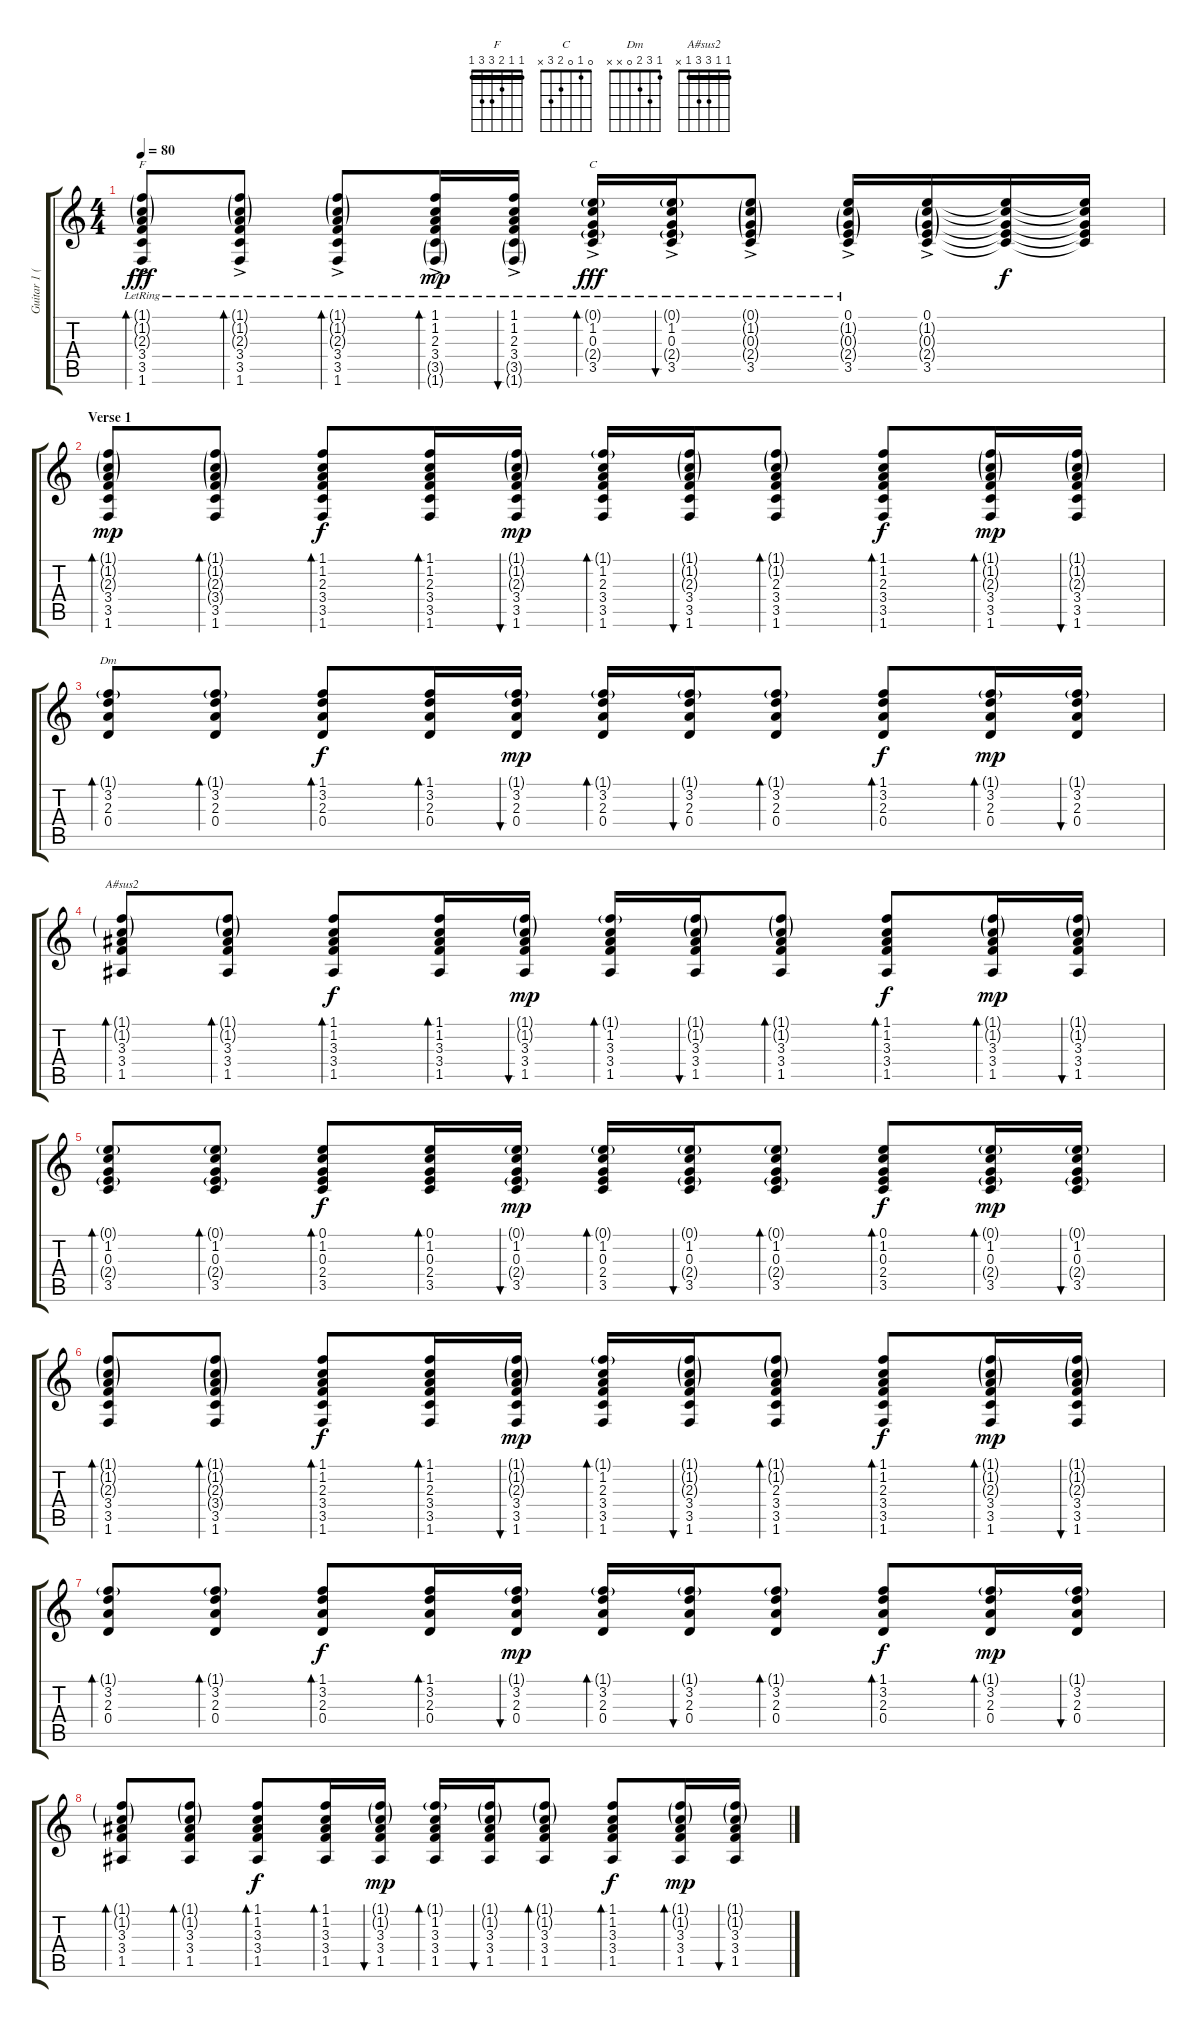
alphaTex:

\track ("Guitar 1 (Craig Wood)" "Guitar 1 (") {instrument acousticguitarnylon}
\staff {score tabs}
\tuning (E4 B3 G3 D3 A2 E2) {hide}
\chord ("F" 1 1 2 3 3 1) {barre 1}
\chord ("C" 0 1 0 2 3 x)
\chord ("Dm" 1 3 2 0 x x)
\chord ("A#sus2" 1 1 3 3 1 x) {barre 1}
\ts (4 4)
\tempo 80
\clef g2
\ks c
(1.1{g lr} 1.2{g lr} 2.3{g lr} 3.4 3.5{lr} 1.6{ac lr}).8{bd 30 ch "F" dy fff} (1.1{g lr} 1.2{g lr} 2.3{g lr} 3.4{lr} 3.5{lr} 1.6{ac lr}).8{bd 30} (1.1{g lr} 1.2{g lr} 2.3{g lr} 3.4{lr} 3.5{lr} 1.6{ac lr}).8{bd 30} (1.1{lr} 1.2{lr} 2.3{lr} 3.4{ac lr} 3.5{g lr} 1.6{g lr}).16{bd 30 dy mp} (1.1{lr} 1.2{lr} 2.3{lr} 3.4{ac lr} 3.5{g lr} 1.6{g lr}).16{bu 30} (0.1{g lr} 1.2{lr} 0.3{lr} 2.4{g lr} 3.5{ac lr}).16{bd 30 ch "C" dy fff} (0.1{g lr} 1.2{lr} 0.3{lr} 2.4{g lr} 3.5{ac lr}).16{bu 30} (0.1{g lr} 1.2{g lr} 0.3{g lr} 2.4{g lr} 3.5{ac lr}).8 (0.1{lr} 1.2{g lr} 0.3{g lr} 2.4{g lr} 3.5{ac lr}).16 (0.1 1.2{g} 0.3{g} 2.4{g} 3.5{ac}).16 (0.1{t} 1.2{t} 0.3{t} 2.4{t} 3.5{t}).16{dy f} (0.1{t} 1.2{t} 0.3{t} 2.4{t} 3.5{t}).16 |
\section ("" "Verse 1")
(1.1{g} 1.2{g} 2.3{g} 3.4 3.5 1.6).8{bd 30 dy mp volume 13} (1.1{g} 1.2{g} 2.3{g} 3.4{g} 3.5 1.6).8{bd 30} (1.1 1.2 2.3 3.4 3.5 1.6).8{bd 30 dy f} (1.1 1.2 2.3 3.4 3.5 1.6).16{bd 30} (1.1{g} 1.2{g} 2.3{g} 3.4 3.5 1.6).16{bu 30 dy mp} (1.1{g} 1.2 2.3 3.4 3.5 1.6).16{bd 30} (1.1{g} 1.2{g} 2.3{g} 3.4 3.5 1.6).16{bu 30} (1.1{g} 1.2{g} 2.3 3.4 3.5 1.6).8{bd 30} (1.1 1.2 2.3 3.4 3.5 1.6).8{bd 30 dy f} (1.1{g} 1.2{g} 2.3{g} 3.4 3.5 1.6).16{bd 30 dy mp} (1.1{g} 1.2{g} 2.3{g} 3.4 3.5 1.6).16{bu 30} |
(1.1{g} 3.2 2.3 0.4).8{bd 30 ch "Dm"} (1.1{g} 3.2 2.3 0.4).8{bd 30} (1.1 3.2 2.3 0.4).8{bd 30 dy f} (1.1 3.2 2.3 0.4).16{bd 30} (1.1{g} 3.2 2.3 0.4).16{bu 30 dy mp} (1.1{g} 3.2 2.3 0.4).16{bd 30} (1.1{g} 3.2 2.3 0.4).16{bu 30} (1.1{g} 3.2 2.3 0.4).8{bd 30} (1.1 3.2 2.3 0.4).8{bd 30 dy f} (1.1{g} 3.2 2.3 0.4).16{bd 30 dy mp} (1.1{g} 3.2 2.3 0.4).16{bu 30} |
(1.1{g} 1.2{g} 3.3 3.4 1.5).8{bd 30 ch "A#sus2"} (1.1{g} 1.2{g} 3.3 3.4 1.5).8{bd 30} (1.1 1.2 3.3 3.4 1.5).8{bd 30 dy f} (1.1 1.2 3.3 3.4 1.5).16{bd 30} (1.1{g} 1.2{g} 3.3 3.4 1.5).16{bu 30 dy mp} (1.1{g} 1.2 3.3 3.4 1.5).16{bd 30} (1.1{g} 1.2{g} 3.3 3.4 1.5).16{bu 30} (1.1{g} 1.2{g} 3.3 3.4 1.5).8{bd 30} (1.1 1.2 3.3 3.4 1.5).8{bd 30 dy f} (1.1{g} 1.2{g} 3.3 3.4 1.5).16{bd 30 dy mp} (1.1{g} 1.2{g} 3.3 3.4 1.5).16{bu 30} |
(0.1{g} 1.2 0.3 2.4{g} 3.5).8{bd 30} (0.1{g} 1.2 0.3 2.4{g} 3.5).8{bd 30} (0.1 1.2 0.3 2.4 3.5).8{bd 30 dy f} (0.1 1.2 0.3 2.4 3.5).16{bd 30} (0.1{g} 1.2 0.3 2.4{g} 3.5).16{bu 30 dy mp} (0.1{g} 1.2 0.3 2.4 3.5).16{bd 30} (0.1{g} 1.2 0.3 2.4{g} 3.5).16{bu 30} (0.1{g} 1.2 0.3 2.4{g} 3.5).8{bd 30} (0.1 1.2 0.3 2.4 3.5).8{bd 30 dy f} (0.1{g} 1.2 0.3 2.4{g} 3.5).16{bd 30 dy mp} (0.1{g} 1.2 0.3 2.4{g} 3.5).16{bu 30} |
(1.1{g} 1.2{g} 2.3{g} 3.4 3.5 1.6).8{bd 30} (1.1{g} 1.2{g} 2.3{g} 3.4{g} 3.5 1.6).8{bd 30} (1.1 1.2 2.3 3.4 3.5 1.6).8{bd 30 dy f} (1.1 1.2 2.3 3.4 3.5 1.6).16{bd 30} (1.1{g} 1.2{g} 2.3{g} 3.4 3.5 1.6).16{bu 30 dy mp} (1.1{g} 1.2 2.3 3.4 3.5 1.6).16{bd 30} (1.1{g} 1.2{g} 2.3{g} 3.4 3.5 1.6).16{bu 30} (1.1{g} 1.2{g} 2.3 3.4 3.5 1.6).8{bd 30} (1.1 1.2 2.3 3.4 3.5 1.6).8{bd 30 dy f} (1.1{g} 1.2{g} 2.3{g} 3.4 3.5 1.6).16{bd 30 dy mp} (1.1{g} 1.2{g} 2.3{g} 3.4 3.5 1.6).16{bu 30} |
(1.1{g} 3.2 2.3 0.4).8{bd 30} (1.1{g} 3.2 2.3 0.4).8{bd 30} (1.1 3.2 2.3 0.4).8{bd 30 dy f} (1.1 3.2 2.3 0.4).16{bd 30} (1.1{g} 3.2 2.3 0.4).16{bu 30 dy mp} (1.1{g} 3.2 2.3 0.4).16{bd 30} (1.1{g} 3.2 2.3 0.4).16{bu 30} (1.1{g} 3.2 2.3 0.4).8{bd 30} (1.1 3.2 2.3 0.4).8{bd 30 dy f} (1.1{g} 3.2 2.3 0.4).16{bd 30 dy mp} (1.1{g} 3.2 2.3 0.4).16{bu 30} |
(1.1{g} 1.2{g} 3.3 3.4 1.5).8{bd 30} (1.1{g} 1.2{g} 3.3 3.4 1.5).8{bd 30} (1.1 1.2 3.3 3.4 1.5).8{bd 30 dy f} (1.1 1.2 3.3 3.4 1.5).16{bd 30} (1.1{g} 1.2{g} 3.3 3.4 1.5).16{bu 30 dy mp} (1.1{g} 1.2 3.3 3.4 1.5).16{bd 30} (1.1{g} 1.2{g} 3.3 3.4 1.5).16{bu 30} (1.1{g} 1.2{g} 3.3 3.4 1.5).8{bd 30} (1.1 1.2 3.3 3.4 1.5).8{bd 30 dy f} (1.1{g} 1.2{g} 3.3 3.4 1.5).16{bd 30 dy mp} (1.1{g} 1.2{g} 3.3 3.4 1.5).16{bu 30}
